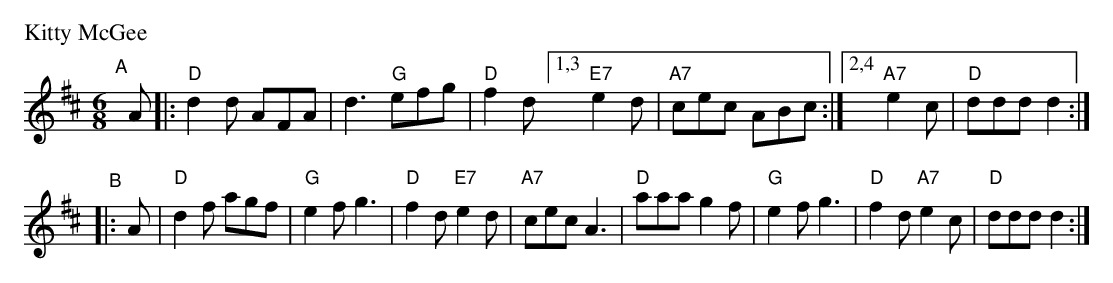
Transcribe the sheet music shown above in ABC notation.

X:1
P: Kitty McGee
M: 6/8
L: 1/8
K: D
"^A"[|] A \
|: "D"d2d AFA | d3 "G"efg | "D"f2d [1,3 "E7"e2d | "A7"cec ABc :|[2,4 "A7"e2c | "D"ddd d2 :|
"^B"|: A \
| "D"d2f agf | "G"e2f g3 | "D"f2d "E7"e2d | "A7"cec A3 \
| "D"aaa g2f | "G"e2f g3 | "D"f2d "A7"e2c | "D"ddd d2 :|
